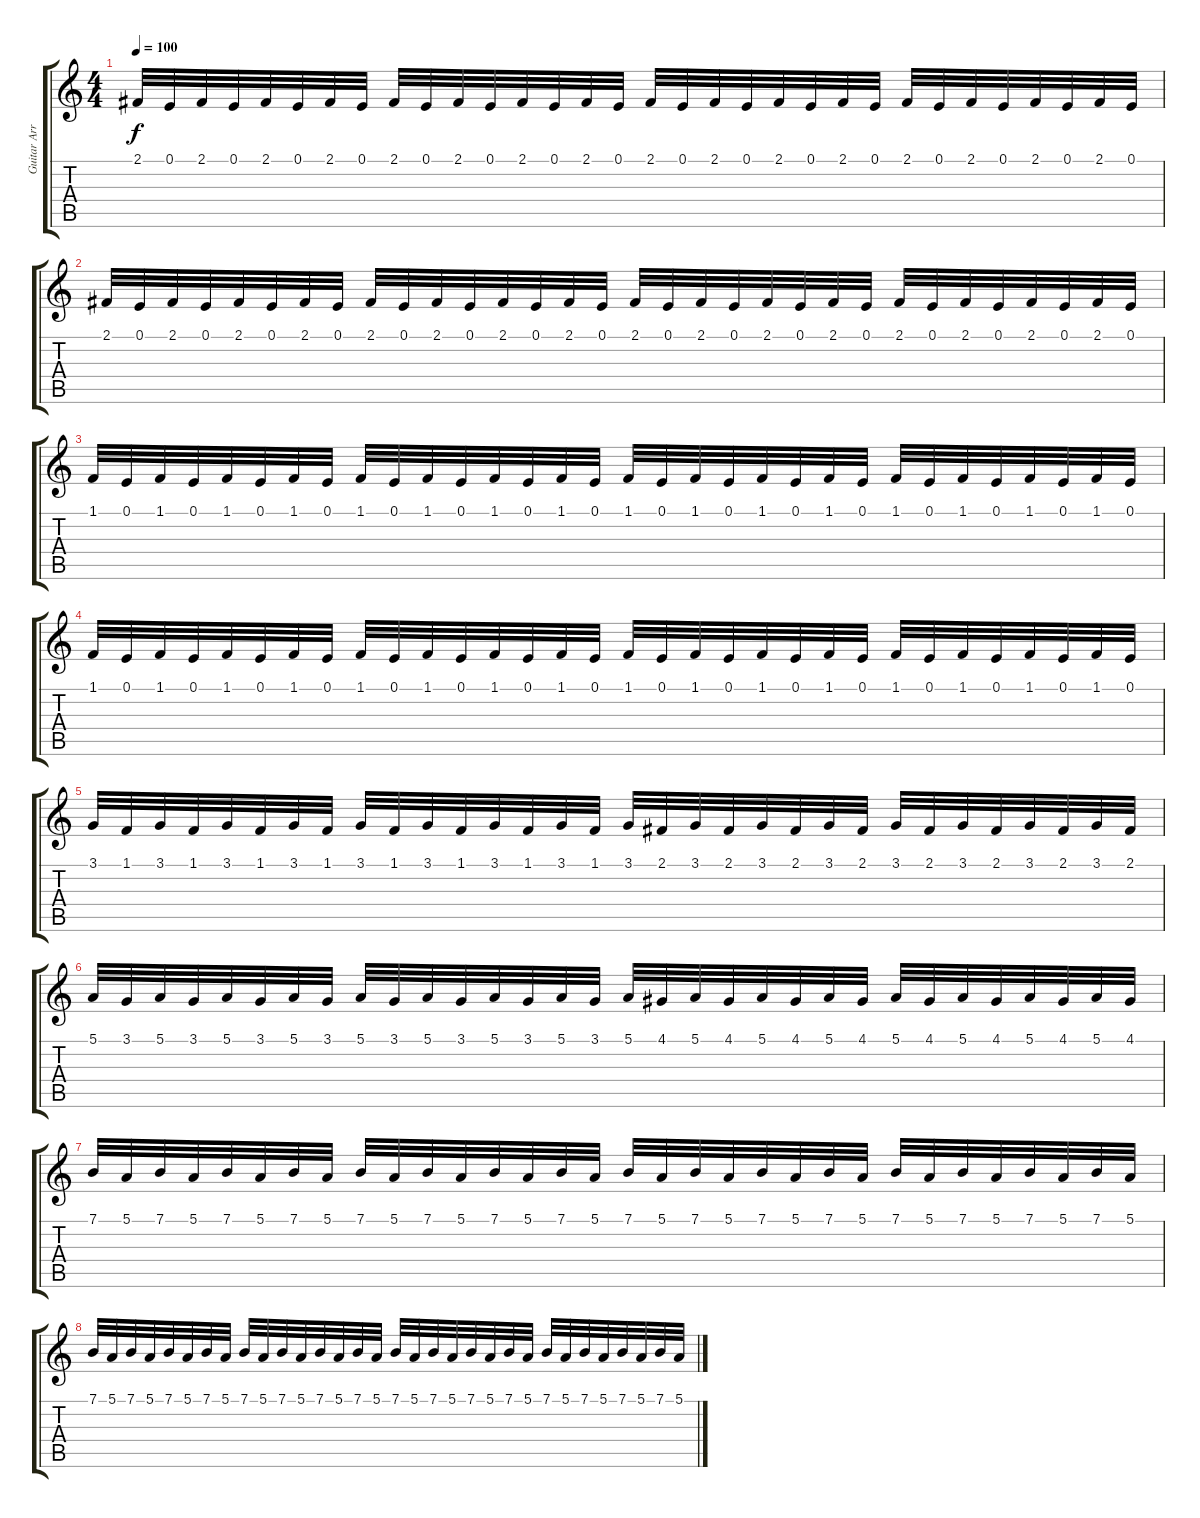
\track ("Guitar Arrangement" "Guitar Arr") {instrument violin}
\staff {score tabs}
\tuning (E4 B3 G3 D3 A2 E2) {hide}
\ts (4 4)
\tempo 100
\clef g2
\ks c
2.1.32{dy f} 0.1.32 2.1.32 0.1.32 2.1.32 0.1.32 2.1.32 0.1.32 2.1.32 0.1.32 2.1.32 0.1.32 2.1.32 0.1.32 2.1.32 0.1.32 2.1.32 0.1.32 2.1.32 0.1.32 2.1.32 0.1.32 2.1.32 0.1.32 2.1.32 0.1.32 2.1.32 0.1.32 2.1.32 0.1.32 2.1.32 0.1.32 |
2.1.32 0.1.32 2.1.32 0.1.32 2.1.32 0.1.32 2.1.32 0.1.32 2.1.32 0.1.32 2.1.32 0.1.32 2.1.32 0.1.32 2.1.32 0.1.32 2.1.32 0.1.32 2.1.32 0.1.32 2.1.32 0.1.32 2.1.32 0.1.32 2.1.32 0.1.32 2.1.32 0.1.32 2.1.32 0.1.32 2.1.32 0.1.32 |
1.1.32 0.1.32 1.1.32 0.1.32 1.1.32 0.1.32 1.1.32 0.1.32 1.1.32 0.1.32 1.1.32 0.1.32 1.1.32 0.1.32 1.1.32 0.1.32 1.1.32 0.1.32 1.1.32 0.1.32 1.1.32 0.1.32 1.1.32 0.1.32 1.1.32 0.1.32 1.1.32 0.1.32 1.1.32 0.1.32 1.1.32 0.1.32 |
1.1.32 0.1.32 1.1.32 0.1.32 1.1.32 0.1.32 1.1.32 0.1.32 1.1.32 0.1.32 1.1.32 0.1.32 1.1.32 0.1.32 1.1.32 0.1.32 1.1.32 0.1.32 1.1.32 0.1.32 1.1.32 0.1.32 1.1.32 0.1.32 1.1.32 0.1.32 1.1.32 0.1.32 1.1.32 0.1.32 1.1.32 0.1.32 |
3.1.32 1.1.32 3.1.32 1.1.32 3.1.32 1.1.32 3.1.32 1.1.32 3.1.32 1.1.32 3.1.32 1.1.32 3.1.32 1.1.32 3.1.32 1.1.32 3.1.32 2.1.32 3.1.32 2.1.32 3.1.32 2.1.32 3.1.32 2.1.32 3.1.32 2.1.32 3.1.32 2.1.32 3.1.32 2.1.32 3.1.32 2.1.32 |
5.1.32 3.1.32 5.1.32 3.1.32 5.1.32 3.1.32 5.1.32 3.1.32 5.1.32 3.1.32 5.1.32 3.1.32 5.1.32 3.1.32 5.1.32 3.1.32 5.1.32 4.1.32 5.1.32 4.1.32 5.1.32 4.1.32 5.1.32 4.1.32 5.1.32 4.1.32 5.1.32 4.1.32 5.1.32 4.1.32 5.1.32 4.1.32 |
7.1.32 5.1.32 7.1.32 5.1.32 7.1.32 5.1.32 7.1.32 5.1.32 7.1.32 5.1.32 7.1.32 5.1.32 7.1.32 5.1.32 7.1.32 5.1.32 7.1.32 5.1.32 7.1.32 5.1.32 7.1.32 5.1.32 7.1.32 5.1.32 7.1.32 5.1.32 7.1.32 5.1.32 7.1.32 5.1.32 7.1.32 5.1.32 |
7.1.32 5.1.32 7.1.32 5.1.32 7.1.32 5.1.32 7.1.32 5.1.32 7.1.32 5.1.32 7.1.32 5.1.32 7.1.32 5.1.32 7.1.32 5.1.32 7.1.32 5.1.32 7.1.32 5.1.32 7.1.32 5.1.32 7.1.32 5.1.32 7.1.32 5.1.32 7.1.32 5.1.32 7.1.32 5.1.32 7.1.32 5.1.32
